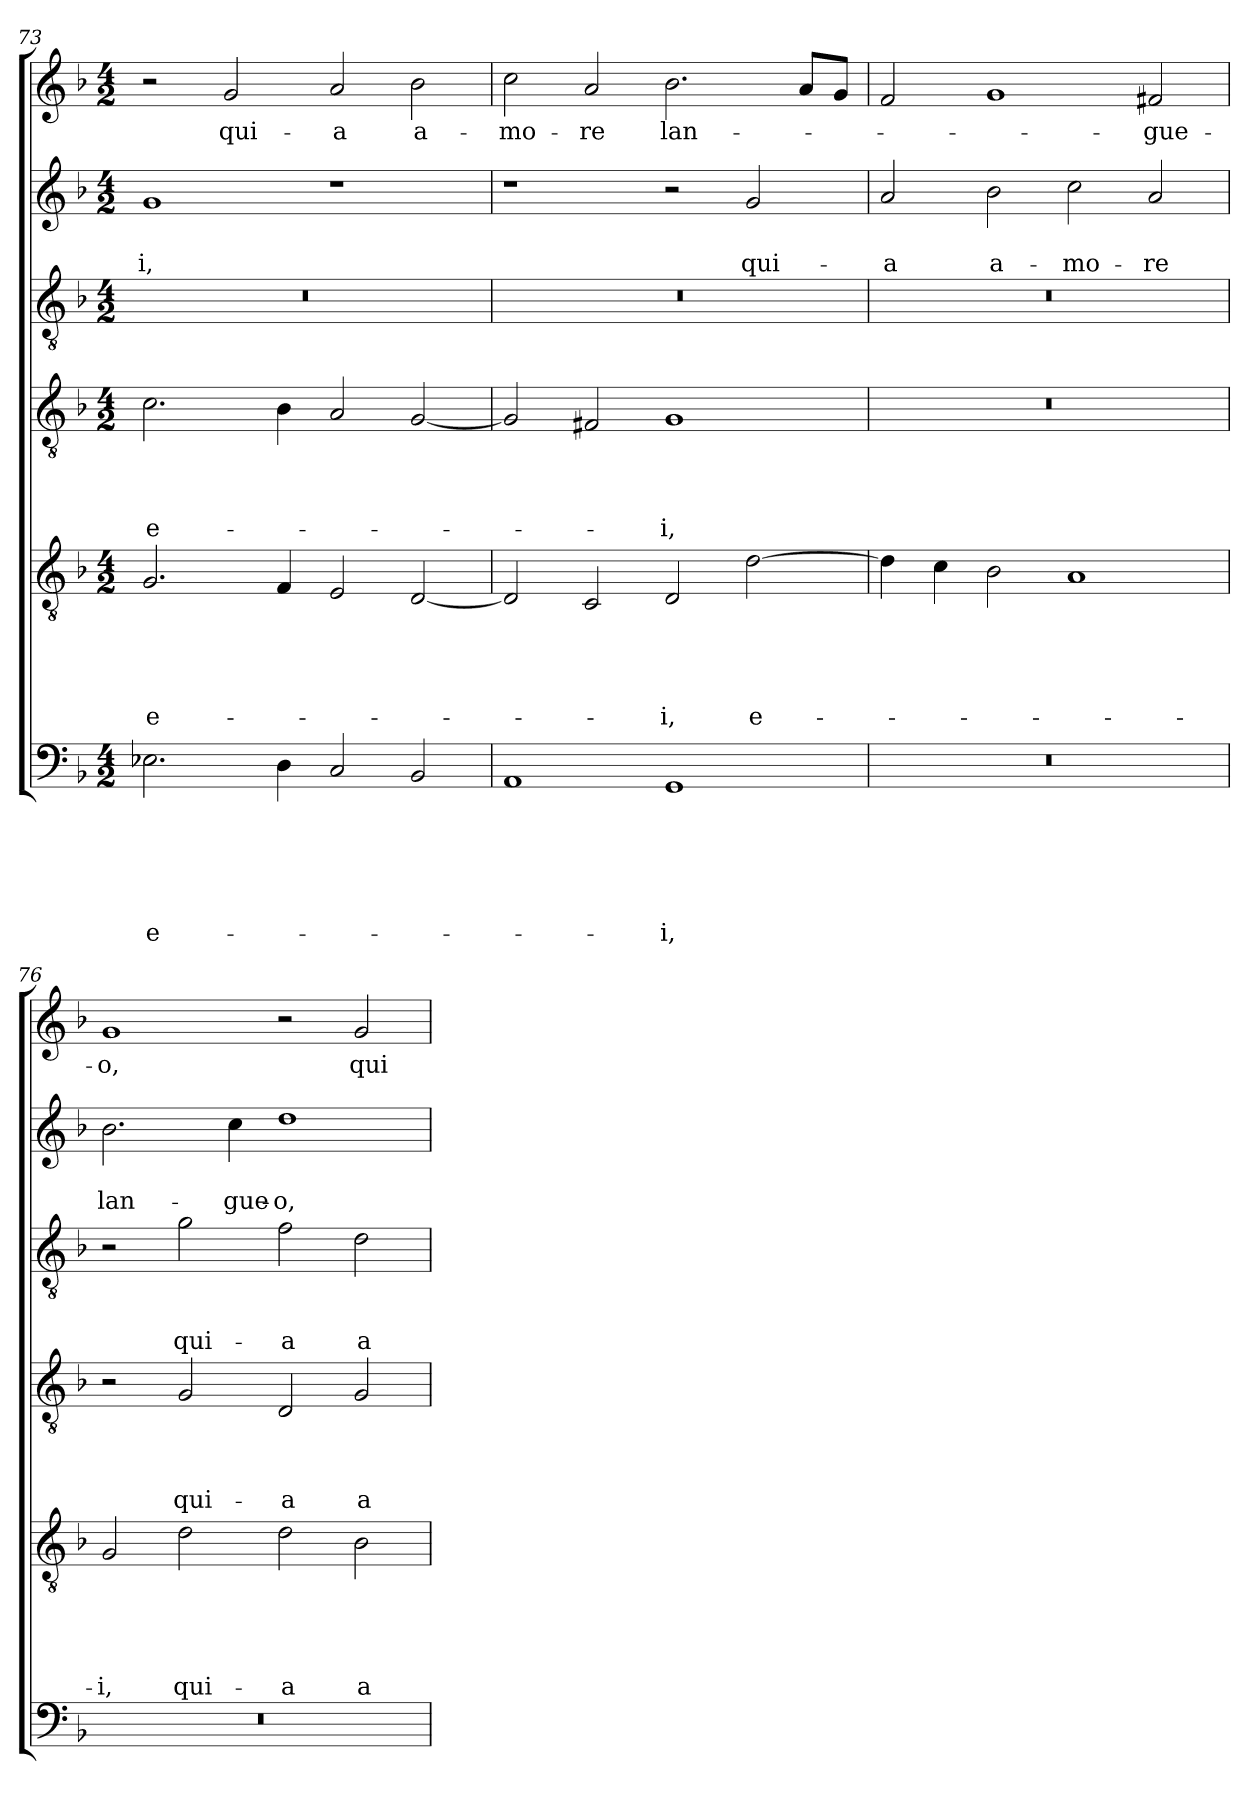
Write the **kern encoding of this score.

**kern	**text	**text	**text	**text	**text	**text	**kern	**text	**text	**text	**text	**text	**kern	**text	**text	**text	**text	**kern	**text	**text	**text	**kern	**text	**text	**kern	**text
*part6	*part6	*part6	*part6	*part6	*part6	*part6	*part5	*part5	*part5	*part5	*part5	*part5	*part4	*part4	*part4	*part4	*part4	*part3	*part3	*part3	*part3	*part2	*part2	*part2	*part1	*part1
*staff6	*staff6	*staff6	*staff6	*staff6	*staff6	*staff6	*staff5	*staff5	*staff5	*staff5	*staff5	*staff5	*staff4	*staff4	*staff4	*staff4	*staff4	*staff3	*staff3	*staff3	*staff3	*staff2	*staff2	*staff2	*staff1	*staff1
!!LO:PB:g=z
*clefF4	*	*	*	*	*	*	*clefGv2	*	*	*	*	*	*clefGv2	*	*	*	*	*clefGv2	*	*	*	*clefG2	*	*	*clefG2	*
*k[b-]	*	*	*	*	*	*	*k[b-]	*	*	*	*	*	*k[b-]	*	*	*	*	*k[b-]	*	*	*	*k[b-]	*	*	*k[b-]	*
*F:	*	*	*	*	*	*	*F:	*	*	*	*	*	*F:	*	*	*	*	*F:	*	*	*	*F:	*	*	*F:	*
*M4/2	*	*	*	*	*	*	*M4/2	*	*	*	*	*	*M4/2	*	*	*	*	*M4/2	*	*	*	*M4/2	*	*	*M4/2	*
=73	=73	=73	=73	=73	=73	=73	=73	=73	=73	=73	=73	=73	=73	=73	=73	=73	=73	=73	=73	=73	=73	=73	=73	=73	=73	=73
!	!	!	!	!	!	!LO:LY:b	!	!	!	!	!	!LO:LY:b	!	!	!	!	!LO:LY:b	!	!	!	!	!	!	!LO:LY:b	!	!
2.E-X\	.	.	.	.	.	e-	2.G/	.	.	.	.	e-	2.c\	.	.	.	e-	0r	.	.	.	1g	.	-i,	2r	.
!	!	!	!	!	!	!	!	!	!	!	!	!	!	!	!	!	!	!	!	!	!	!	!	!	!	!LO:LY:b
.	.	.	.	.	.	.	.	.	.	.	.	.	.	.	.	.	.	.	.	.	.	.	.	.	2g/	qui-
4D\	.	.	.	.	.	.	4F/	.	.	.	.	.	4B-\	.	.	.	.	.	.	.	.	.	.	.	.	.
!	!	!	!	!	!	!	!	!	!	!	!	!	!	!	!	!	!	!	!	!	!	!	!	!	!	!LO:LY:b
2C/	.	.	.	.	.	.	2E/	.	.	.	.	.	2A/	.	.	.	.	.	.	.	.	1r	.	.	2a/	-a
!	!	!	!	!	!	!	!	!	!	!	!	!	!	!	!	!	!	!	!	!	!	!	!	!	!	!LO:LY:b
2BB-/	.	.	.	.	.	.	[2D/	.	.	.	.	.	[2G/	.	.	.	.	.	.	.	.	.	.	.	2b-\	a-
=74	=74	=74	=74	=74	=74	=74	=74	=74	=74	=74	=74	=74	=74	=74	=74	=74	=74	=74	=74	=74	=74	=74	=74	=74	=74	=74
!	!	!	!	!	!	!	!	!	!	!	!	!	!	!	!	!	!	!	!	!	!	!	!	!	!	!LO:LY:b
1AA	.	.	.	.	.	.	2D/]	.	.	.	.	.	2G/]	.	.	.	.	0r	.	.	.	1r	.	.	2cc\	-mo-
!	!	!	!	!	!	!	!	!	!	!	!	!	!	!	!	!	!	!	!	!	!	!	!	!	!	!LO:LY:b
.	.	.	.	.	.	.	2C/	.	.	.	.	.	2F#X/	.	.	.	.	.	.	.	.	.	.	.	2a/	-re
!	!	!	!	!	!	!LO:LY:b	!	!	!	!	!	!LO:LY:b	!	!	!	!	!LO:LY:b	!	!	!	!	!	!	!	!	!LO:LY:b
1GG	.	.	.	.	.	-i,	2D/	.	.	.	.	-i,	1G	.	.	.	-i,	.	.	.	.	2r	.	.	2.b-\	lan-
!	!	!	!	!	!	!	!	!	!	!	!	!LO:LY:b	!	!	!	!	!	!	!	!	!	!	!	!LO:LY:b	!	!
.	.	.	.	.	.	.	[2d\	.	.	.	.	e-	.	.	.	.	.	.	.	.	.	2g/	.	qui-	.	.
.	.	.	.	.	.	.	.	.	.	.	.	.	.	.	.	.	.	.	.	.	.	.	.	.	8a/L	.
.	.	.	.	.	.	.	.	.	.	.	.	.	.	.	.	.	.	.	.	.	.	.	.	.	8g/J	.
=75	=75	=75	=75	=75	=75	=75	=75	=75	=75	=75	=75	=75	=75	=75	=75	=75	=75	=75	=75	=75	=75	=75	=75	=75	=75	=75
!	!	!	!	!	!	!	!	!	!	!	!	!	!	!	!	!	!	!	!	!	!	!	!	!LO:LY:b	!	!
0r	.	.	.	.	.	.	4d\]	.	.	.	.	.	0r	.	.	.	.	0r	.	.	.	2a/	.	-a	2f/	.
.	.	.	.	.	.	.	4c\	.	.	.	.	.	.	.	.	.	.	.	.	.	.	.	.	.	.	.
!	!	!	!	!	!	!	!	!	!	!	!	!	!	!	!	!	!	!	!	!	!	!	!	!LO:LY:b	!	!
.	.	.	.	.	.	.	2B-\	.	.	.	.	.	.	.	.	.	.	.	.	.	.	2b-\	.	a-	1g	.
!	!	!	!	!	!	!	!	!	!	!	!	!	!	!	!	!	!	!	!	!	!	!	!	!LO:LY:b	!	!
.	.	.	.	.	.	.	1A	.	.	.	.	.	.	.	.	.	.	.	.	.	.	2cc\	.	-mo-	.	.
!	!	!	!	!	!	!	!	!	!	!	!	!	!	!	!	!	!	!	!	!	!	!	!	!LO:LY:b	!	!LO:LY:b
.	.	.	.	.	.	.	.	.	.	.	.	.	.	.	.	.	.	.	.	.	.	2a/	.	-re	2f#X/	-gue-
=76	=76	=76	=76	=76	=76	=76	=76	=76	=76	=76	=76	=76	=76	=76	=76	=76	=76	=76	=76	=76	=76	=76	=76	=76	=76	=76
!	!	!	!	!	!	!	!	!	!	!	!	!LO:LY:b	!	!	!	!	!	!	!	!	!	!	!	!LO:LY:b	!	!LO:LY:b
0r	.	.	.	.	.	.	2G/	.	.	.	.	-i,	2r	.	.	.	.	2r	.	.	.	2.b-\	.	lan-	1g	-o,
!	!	!	!	!	!	!	!	!	!	!	!	!LO:LY:b	!	!	!	!	!LO:LY:b	!	!	!	!LO:LY:b	!	!	!	!	!
.	.	.	.	.	.	.	2d\	.	.	.	.	qui-	2G/	.	.	.	qui-	2g\	.	.	qui-	.	.	.	.	.
!	!	!	!	!	!	!	!	!	!	!	!	!	!	!	!	!	!	!	!	!	!	!	!	!LO:LY:b	!	!
.	.	.	.	.	.	.	.	.	.	.	.	.	.	.	.	.	.	.	.	.	.	4cc\	.	-gue-	.	.
!	!	!	!	!	!	!	!	!	!	!	!	!LO:LY:b	!	!	!	!	!LO:LY:b	!	!	!	!LO:LY:b	!	!	!LO:LY:b	!	!
.	.	.	.	.	.	.	2d\	.	.	.	.	-a	2D/	.	.	.	-a	2f\	.	.	-a	1dd	.	-o,	2r	.
!	!	!	!	!	!	!	!	!	!	!	!	!LO:LY:b	!	!	!	!	!LO:LY:b	!	!	!	!LO:LY:b	!	!	!	!	!LO:LY:b
.	.	.	.	.	.	.	2B-\	.	.	.	.	a-	2G/	.	.	.	a-	2d\	.	.	a-	.	.	.	2g/	qui-
=	=	=	=	=	=	=	=	=	=	=	=	=	=	=	=	=	=	=	=	=	=	=	=	=	=	=
*-	*-	*-	*-	*-	*-	*-	*-	*-	*-	*-	*-	*-	*-	*-	*-	*-	*-	*-	*-	*-	*-	*-	*-	*-	*-	*-
